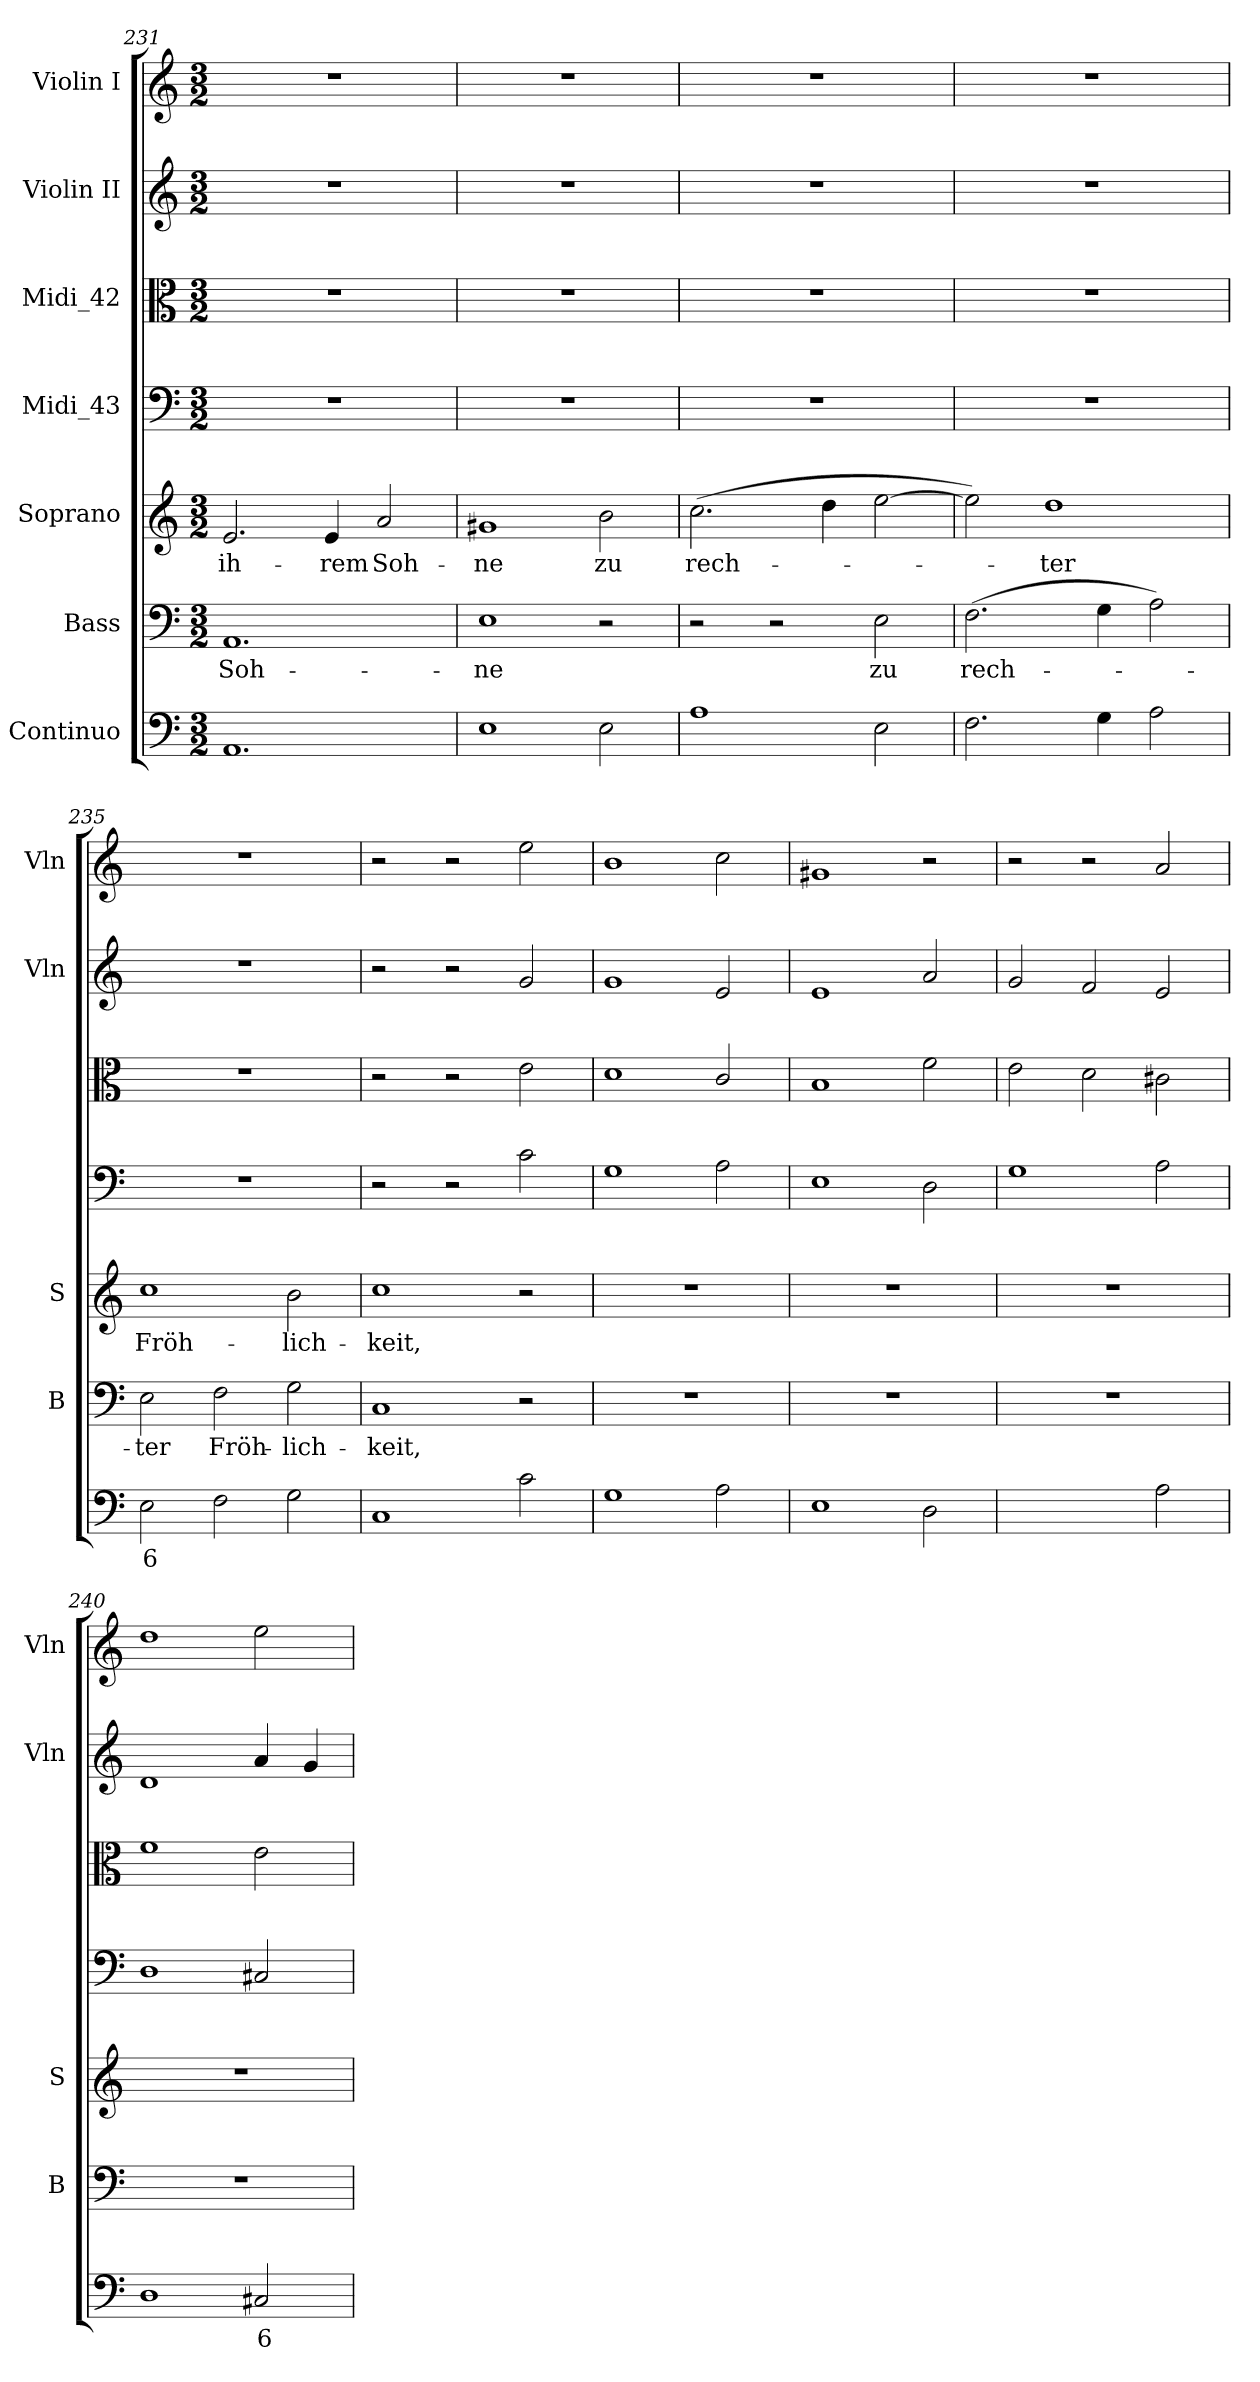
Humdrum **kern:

**kern	**text	**kern	**text	**kern	**text	**kern	**kern	**kern	**kern
*part7	*part7	*part6	*part6	*part5	*part5	*part4	*part3	*part2	*part1
*staff7	*staff7	*staff6	*staff6	*staff5	*staff5	*staff4	*staff3	*staff2	*staff1
*I"Continuo	*	*I"Bass	*	*I"Soprano	*	*I"Midi_43	*I"Midi_42	*I"Violin II	*I"Violin I
*	*	*I'B	*	*I'S	*	*	*	*I'Vln	*I'Vln
!!LO:LB:g=z
*clefF4	*	*clefF4	*	*clefG2	*	*clefF4	*clefC3	*clefG2	*clefG2
*k[]	*	*k[]	*	*k[]	*	*k[]	*k[]	*k[]	*k[]
*M3/2	*	*M3/2	*	*M3/2	*	*M3/2	*M3/2	*M3/2	*M3/2
=231	=231	=231	=231	=231	=231	=231	=231	=231	=231
!	!	!	!LO:LY:b	!	!LO:LY:b	!	!	!	!
1.AA	.	1.AA	Soh-	2.e/	ih-	1.r	1.r	1.r	1.r
!	!	!	!	!	!LO:LY:b	!	!	!	!
.	.	.	.	4e/	-rem	.	.	.	.
!	!	!	!	!	!LO:LY:b	!	!	!	!
.	.	.	.	2a/	Soh-	.	.	.	.
=232	=232	=232	=232	=232	=232	=232	=232	=232	=232
!	!	!	!LO:LY:b	!	!LO:LY:b	!	!	!	!
1E	.	1E	-ne	1g#X	-ne	1.r	1.r	1.r	1.r
!	!	!	!	!	!LO:LY:b	!	!	!	!
2E\	.	2r	.	2b\	zu	.	.	.	.
=233	=233	=233	=233	=233	=233	=233	=233	=233	=233
!	!	!	!	!	!LO:LY:b	!	!	!	!
1A	.	2r	.	(>2.cc\	rech-	1.r	1.r	1.r	1.r
.	.	2r	.	.	.	.	.	.	.
.	.	.	.	4dd\	.	.	.	.	.
!	!	!	!LO:LY:b	!	!	!	!	!	!
2E\	.	2E\	zu	[2ee\	.	.	.	.	.
=234	=234	=234	=234	=234	=234	=234	=234	=234	=234
!	!	!	!LO:LY:b	!	!	!	!	!	!
2.F\	.	(>2.F\	rech-	2ee\])	.	1.r	1.r	1.r	1.r
!	!	!	!	!	!LO:LY:b	!	!	!	!
.	.	.	.	1dd	ter	.	.	.	.
4G\	.	4G\	.	.	.	.	.	.	.
2A\	.	2A\)	.	.	.	.	.	.	.
=235	=235	=235	=235	=235	=235	=235	=235	=235	=235
!	!LO:LY:b	!	!LO:LY:b	!	!LO:LY:b	!	!	!	!
2E\	6	2E\	ter	1cc	Fröh-	1.r	1.r	1.r	1.r
!	!	!	!LO:LY:b	!	!	!	!	!	!
2F\	.	2F\	Fröh-	.	.	.	.	.	.
!	!	!	!LO:LY:b	!	!LO:LY:b	!	!	!	!
2G\	.	2G\	-lich-	2b\	-lich-	.	.	.	.
=236	=236	=236	=236	=236	=236	=236	=236	=236	=236
!	!	!	!LO:LY:b	!	!LO:LY:b	!	!	!	!
1C	.	1C	-keit,	1cc	-keit,	2r	2r	2r	2r
.	.	.	.	.	.	2r	2r	2r	2r
2c\	.	2r	.	2r	.	2c\	2e\	2g/	2ee\
=237	=237	=237	=237	=237	=237	=237	=237	=237	=237
1G	.	1.r	.	1.r	.	1G	1d	1g	1b
2A\	.	.	.	.	.	2A\	2c/	2e/	2cc\
=238	=238	=238	=238	=238	=238	=238	=238	=238	=238
1E	.	1.r	.	1.r	.	1E	1B	1e	1g#X
2D\	.	.	.	.	.	2D\	2f\	2a/	2r
!!LO:PB:g=z
=239	=239	=239	=239	=239	=239	=239	=239	=239	=239
!	!LO:LY:b	!	!	!	!	!	!	!	!
[2G\yy	6	1.r	.	1.r	.	1G	2e\	2g/	2r
!	!LO:LY:b	!	!	!	!	!	!	!	!
2G\yy]	5	.	.	.	.	.	2d\	2f/	2r
2A\	.	.	.	.	.	2A\	2c#X\	2e/	2a/
=240	=240	=240	=240	=240	=240	=240	=240	=240	=240
1D	.	1.r	.	1.r	.	1D	1f	1d	1dd
!	!LO:LY:b	!	!	!	!	!	!	!	!
2C#X/	6	.	.	.	.	2C#X/	2e\	4a/	2ee\
.	.	.	.	.	.	.	.	4g/	.
=	=	=	=	=	=	=	=	=	=
*-	*-	*-	*-	*-	*-	*-	*-	*-	*-
